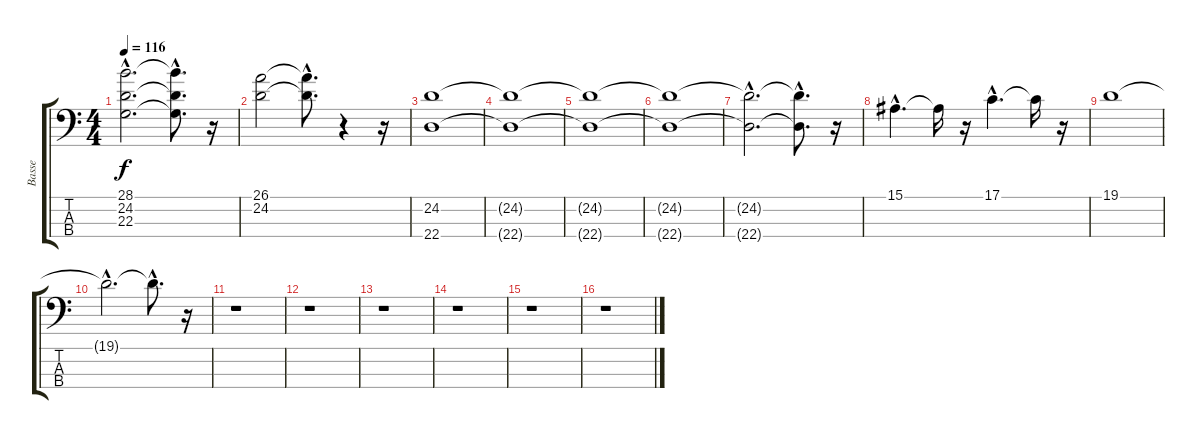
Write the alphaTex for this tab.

\track ("Basse" "Basse") {instrument electricbassfinger}
\staff {score tabs}
\tuning (G1 D1 A0 E0) {hide}
\ts (4 4)
\tempo 116
\clef f4
\ks c
(28.1{hac} 24.2{hac} 22.3{hac}).2{d dy f} (28.1{hac t} 24.2{hac t} 22.3{hac t}).8{d} r.16 |
(26.1 24.2).2 (26.1{hac t} 24.2{hac t}).8{d} r.4 r.16 |
(24.2 22.4).1 |
(24.2{t} 22.4{t}).1 |
(24.2{t} 22.4{t}).1 |
(24.2{t} 22.4{t}).1 |
(24.2{hac t} 22.4{hac t}).2{d} (24.2{hac t} 22.4{hac t}).8{d} r.16 |
15.1{hac}.4{d} 15.1{t}.16 r.16 17.1{hac}.4{d} 17.1{t}.16 r.16 |
19.1.1 |
19.1{hac t}.2{d} 19.1{hac t}.8{d} r.16 |
r.1 |
r.1 |
r.1 |
r.1 |
r.1 |
r.1
